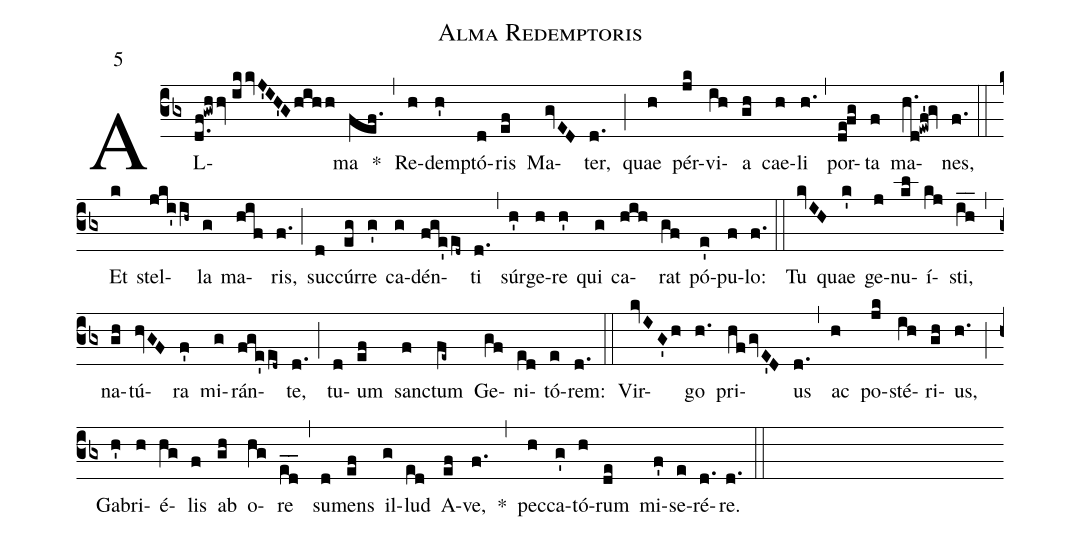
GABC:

name:Alma Redemptoris;
mode:5;
annotation:5;
office-part:Antiphonae;
%%
(cb3) AL(d.f!gwhhv//ikkvJ'IH'G/hihh)ma(fef.) *(,) Re(h)demp(h')tó(d)ris(ef) Ma(gvED)ter,(d.) (;) quae(h) pér(jk)vi(ih)a(gh) cae(h)li(h.) (,) por(de!fg)ta(f) ma(h.d!ewf'!gv)nes,(f.) (::) Et(k) stel(jki'ih~)la(g) ma(hif)ris,(f.) (;) suc(d)cúr(eg)re(g') ca(g)dén(fge'ed~)ti(d.) (,) súr(h')ge(h)re(h') qui(g) ca(hih)rat(gf) pó(e')pu(f)lo:(f.) (::) Tu(kvIH) quae(k') ge(j)nu(kl)í(kj)sti,(ih__) (,) na(gh)tú(hvGF)ra(f') mi(g)rán(fge'ed~)te,(d.) (;) tu(d)um(ef) san(f)ctum(fe~) Ge(gf)ni(ed)tó(e)rem:(d.) (::) Vir(kvIG'h)go(h.) pri(hf/gvE'D)us(d.) (,) ac(h) po(jk)sté(ih)ri(gh)us,(h.) (;) Ga(h')bri(h)é(hg)lis(f) ab(gh) o(hg)re(ed__) (,) su(d)mens(ef) il(g)lud(ed) A(ef)ve,(f.) *(,) pec(h)ca(g')tó(h)rum(de) mi(f')se(e)ré(d.)re.(d.) (::)
